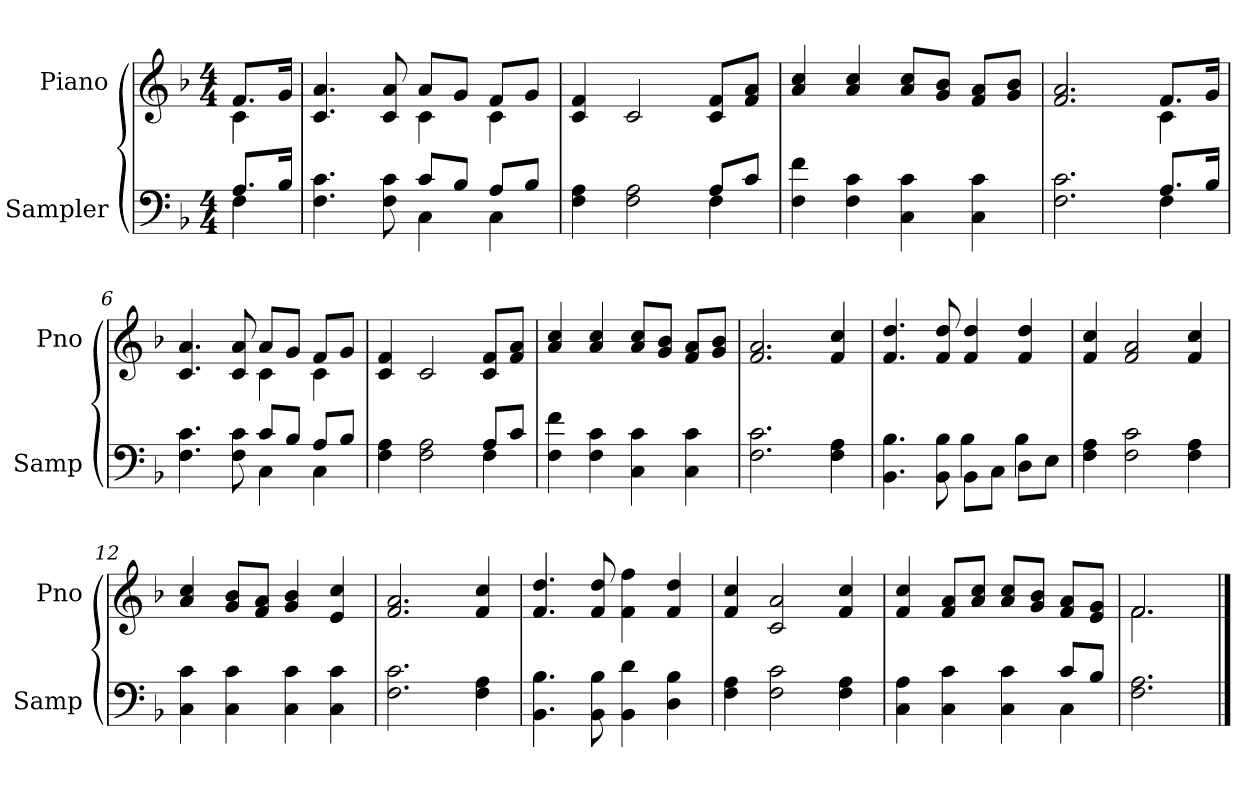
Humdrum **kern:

**kern	**kern
*part2	*part1
*staff2	*staff1
*I"Sampler	*I"Piano
*I'Samp	*I'Pno
*clefF4	*clefG2
*k[b-]	*k[b-]
*F:	*F:
*M4/4	*M4/4
=1	=1
*^	*^
8.A/L	4F	8.f/L	4c
16B-/Jk	.	16g/Jk	.
=2	=2	=2	=2
4.F\ 4.c\	2ryy	4.c/ 4.a/	2ryy
8F\ 8c\	.	8c/ 8a/	.
8c/L	4C	8a/L	4c
8B-/J	.	8g/J	.
8A/L	4C	8f/L	4c
8B-/J	.	8g/J	.
*	*	*v	*v
=3	=3	=3
4F\ 4A\	2.ryy	4c/ 4f/
2F\ 2A\	.	2c/
8A/L	4F	8c/ 8f/L
8c/J	.	8f/ 8a/J
*v	*v	*
=4	=4
4F 4f	4a/ 4cc/
4F 4c	4a/ 4cc/
4C 4c	8a/ 8cc/L
.	8g/ 8b-/J
4C 4c	8f/ 8a/L
.	8g/ 8b-/J
=5	=5
*^	*^
2.F 2.c	2.ryy	2.f/ 2.a/	2.ryy
8.A/L	4F	8.f/L	4c
16B-/Jk	.	16g/Jk	.
=6	=6	=6	=6
4.F\ 4.c\	2ryy	4.c/ 4.a/	2ryy
8F\ 8c\	.	8c/ 8a/	.
8c/L	4C	8a/L	4c
8B-/J	.	8g/J	.
8A/L	4C	8f/L	4c
8B-/J	.	8g/J	.
*	*	*v	*v
=7	=7	=7
4F\ 4A\	2.ryy	4c/ 4f/
2F\ 2A\	.	2c/
8A/L	4F	8c/ 8f/L
8c/J	.	8f/ 8a/J
*v	*v	*
=8	=8
4F\ 4f\	4a/ 4cc/
4F\ 4c\	4a/ 4cc/
4C\ 4c\	8a/ 8cc/L
.	8g/ 8b-/J
4C\ 4c\	8f/ 8a/L
.	8g/ 8b-/J
=9	=9
2.F\ 2.c\	2.f/ 2.a/
4F\ 4A\	4f/ 4cc/
=10	=10
*^	*
4.BB-\ 4.B-\	2ryy	4.f/ 4.dd/
8BB-\ 8B-\	.	8f/ 8dd/
8BB-\L	4B-	4f/ 4dd/
8C\J	.	.
8D\L	4B-	4f/ 4dd/
8E\J	.	.
*v	*v	*
=11	=11
4F\ 4A\	4f/ 4cc/
2F\ 2c\	2f/ 2a/
4F\ 4A\	4f/ 4cc/
=12	=12
4C\ 4c\	4a/ 4cc/
4C\ 4c\	8g/ 8b-/L
.	8f/ 8a/J
4C\ 4c\	4g/ 4b-/
4C\ 4c\	4e/ 4cc/
=13	=13
2.F\ 2.c\	2.f/ 2.a/
4F\ 4A\	4f/ 4cc/
=14	=14
4.BB-\ 4.B-\	4.f/ 4.dd/
8BB-\ 8B-\	8f/ 8dd/
4BB-\ 4d\	4f\ 4ff\
4D\ 4B-\	4f/ 4dd/
=15	=15
4F\ 4A\	4f/ 4cc/
2F\ 2c\	2c/ 2a/
4F\ 4A\	4f/ 4cc/
=16	=16
*^	*
4C\ 4A\	2.ryy	4f/ 4cc/
4C\ 4c\	.	8f/ 8a/L
.	.	8a/ 8cc/J
4C\ 4c\	.	8a/ 8cc/L
.	.	8g/ 8b-/J
8c/L	4C	8f/ 8a/L
8B-/J	.	8e/ 8g/J
*v	*v	*
=17	=17
*	*^
2.F\ 2.A\	2.f/	2.f
*	*v	*v
==	==
*-	*-
